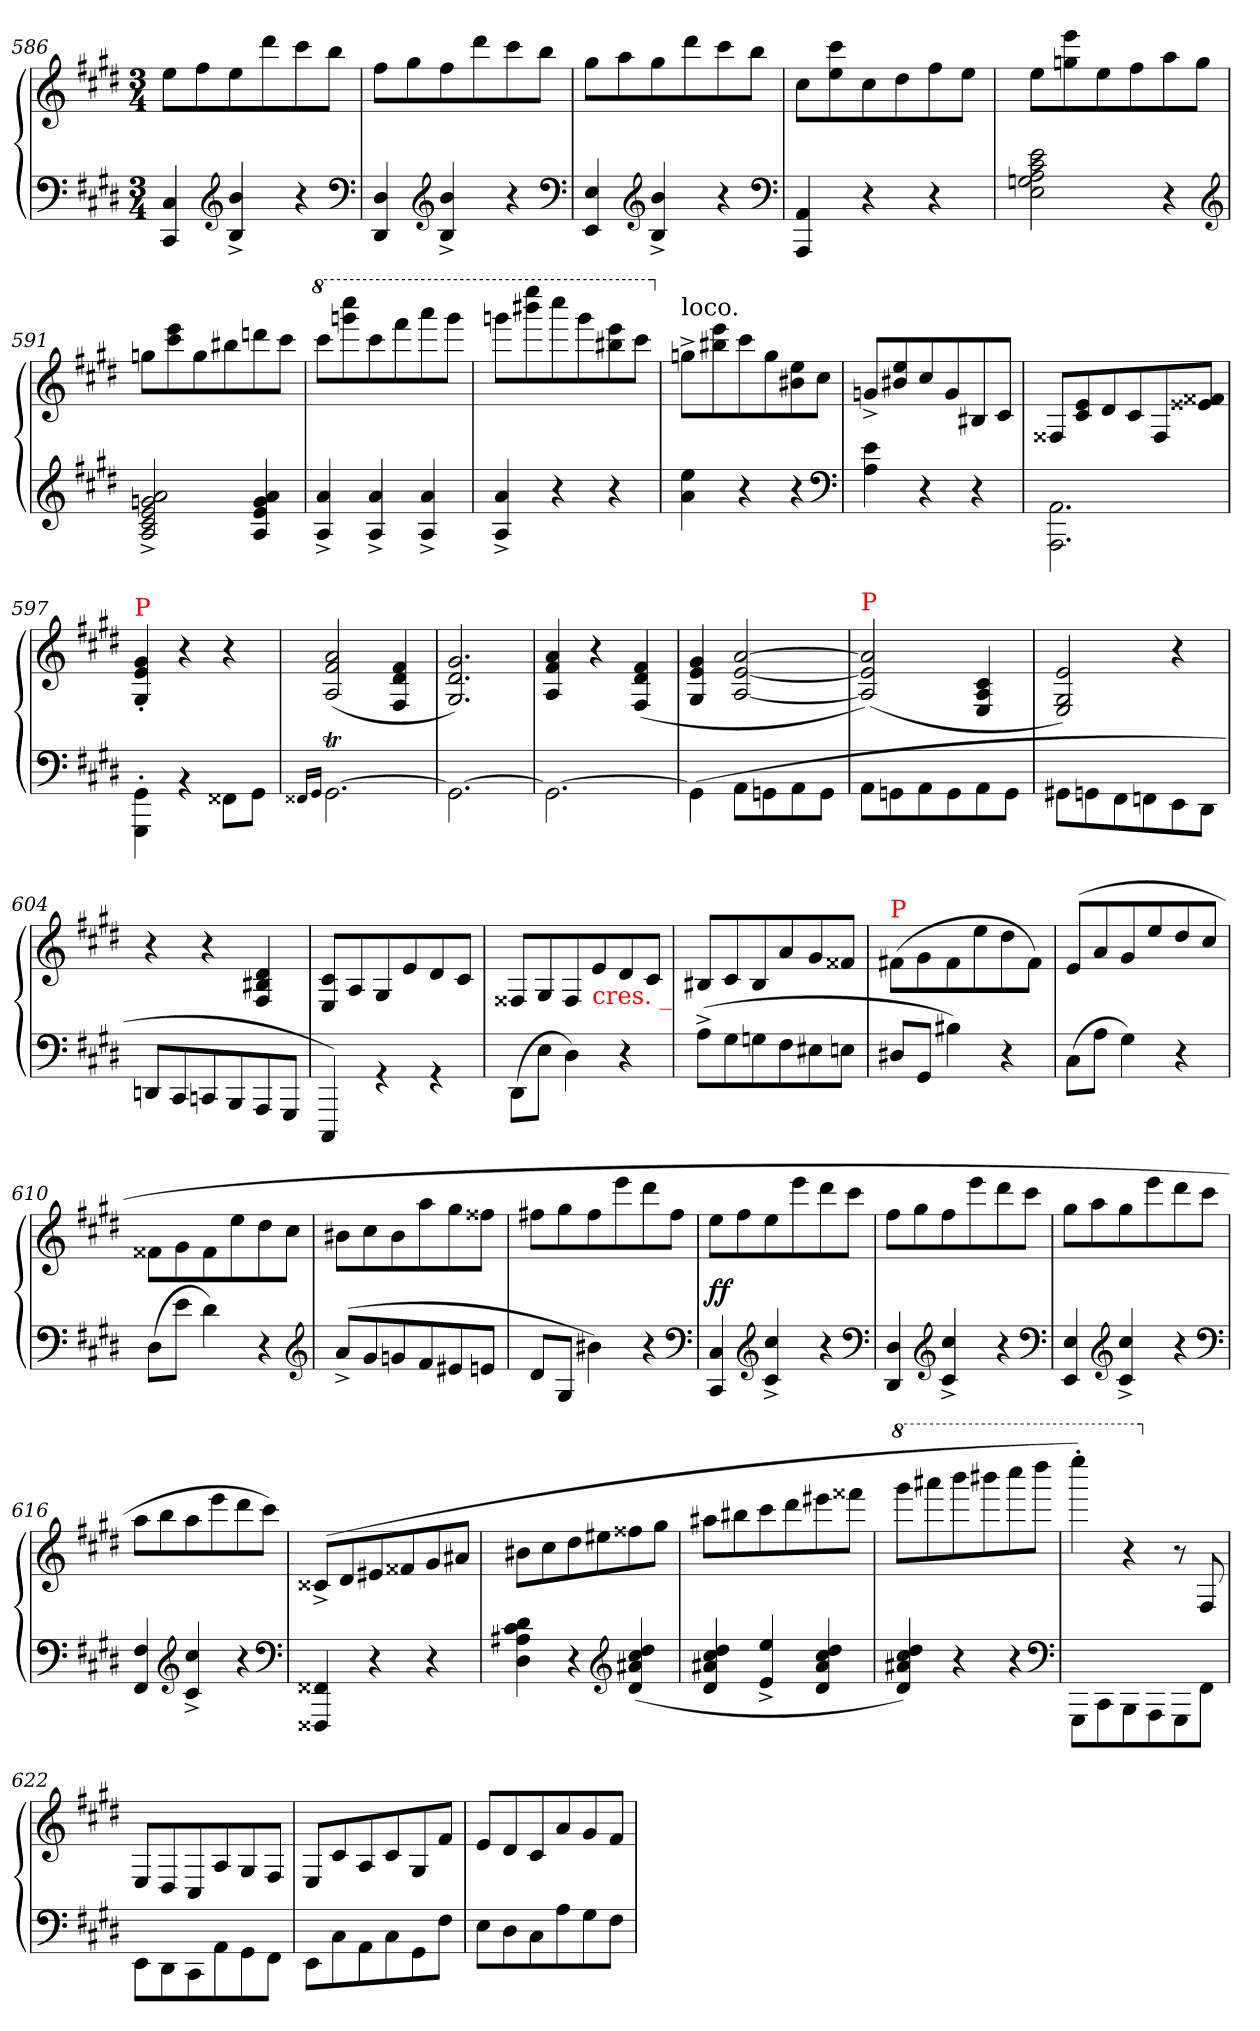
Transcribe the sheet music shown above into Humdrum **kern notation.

**kern	**kern	**dynam
*part1	*part1	*part1
*staff2	*staff1	*staff1/2
*clefF4	*clefG2	*
*k[f#c#g#d#]	*k[f#c#g#d#]	*
*M3/4	*M3/4	*
=586	=586	=586
4C# 4CC#	8eeL	.
.	8ff#	.
*clefG2	*	*
4b^> 4B^>	8ee	.
.	8ddd#	.
4r	8ccc#	.
.	8bbJ	.
*clefF4	*	*
=587	=587	=587
4D# 4DD#	8ff#L	.
.	8gg#	.
*clefG2	*	*
4b^> 4B^>	8ff#	.
.	8ddd#	.
4r	8ccc#	.
.	8bbJ	.
*clefF4	*	*
=588	=588	=588
4E 4EE	8gg#L	.
.	8aa	.
*clefG2	*	*
4b^> 4B^>	8gg#	.
.	8ddd#	.
4r	8ccc#	.
.	8bbJ	.
*clefF4	*	*
=589	=589	=589
4AA 4AAA	8cc#L	.
.	8ccc# 8ee	.
4r	8cc#	.
.	8dd#	.
4r	8ff#	.
.	8eeJ	.
=590	=590	=590
2e 2c# 2A 2Gn 2E	8eeL	.
.	8eee 8ggn	.
.	8ee	.
.	8ff#	.
4r	8aa	.
.	8ggJ	.
*clefG2	*	*
=591	=591	=591
2a^> 2gn^> 2e^> 2c#^> 2A^>	8ggnL	.
.	8eee 8ccc#	.
.	8gg	.
.	8bb#X	.
4a 4g 4e 4A	8dddn	.
.	8ccc#J	.
=592	=592	=592
*	*8va	*
4a^> 4A^>	8cccc#L	.
.	8ccccc# 8ggggn	.
4a^> 4A^>	8cccc#	.
.	8ffff#	.
4a^> 4A^>	8aaaa	.
.	8ggggJ	.
=593	=593	=593
4a^> 4A^>	8ggggnL	.
.	8eeeee 8bbbb#X	.
4r	8ccccc#	.
.	8gggg	.
4r	8eeee 8bbb#X	.
.	8cccc#J	.
=594	=594	=594
*	*X8va	*
!	!LO:TX:a:t=loco.	!
4ee 4a	8ggn^<L	.
.	8eee 8bb#X	.
4r	8ccc#	.
.	8gg	.
4r	8ee 8b#X	.
.	8cc#J	.
*clefF4	*	*
=595	=595	=595
4e 4A	8gn^<L	.
.	8ee 8b#X	.
4r	8cc#	.
.	8g	.
4r	8B#X	.
.	8c#J	.
=596	=596	=596
2.AA\ 2.AAA\	8F##XL	.
.	8e 8c#	.
.	8d#	.
.	8c#	.
.	8F##/	.
.	8f## 8e##XJ	.
=597	=597	=597
!	!LO:TX:a:color=red:t=P	!
4GG#'>\ 4GGG#'>\	4g#'</ 4e'</ 4G#'</	.
4rBB	4r	.
8FF##X\L	4r	.
8GG#J	.	.
=598	=598	=598
16qqFF##X/LL	.	.
16qqGG#/JJ	.	.
[2.GG#t\	(>2a/ 2f#/ 2A/	.
.	4f#/ 4d#/ 4F#/	.
=599	=599	=599
2.GG#\_	2.g#/ 2.d#/ 2.G#/)	.
=600	=600	=600
2.GG#\_	4a/ 4f#/ 4A/	.
.	4r	.
.	(>4f#/ 4d#/ 4F#/	.
=601	=601	=601
(<4GG#\]	4g#/ 4e/ 4G#/	.
8AA\L	[2a/ [2e/ [2A/	.
8GGn\	.	.
8AA\	.	.
8GG\J	.	.
=602	=602	=602
!	!LO:TX:a:color=red:t=P	!
8AA\L	(>2a]/ 2e]/ 2A]/)	.
8GGn\	.	.
8AA\	.	.
8GG\	.	.
8AA	4c#/ 4A/ 4E/	.
8GGJ	.	.
=603	=603	=603
8GG#X\L	2e/ 2G#/ 2E/)	.
8GGn\	.	.
8FF#\	.	.
8FFn\	.	.
8EE	4r	.
8DD#J	.	.
=604	=604	=604
8DDn/L	4r	.
8CC#/	.	.
8CCn/	4r	.
8BBB/	.	.
8AAA/	4d#/ 4B#X/ 4F#/	.
8GGG#/J	.	.
=605	=605	=605
4CCC#/)	8c#/ 8E/L	.
.	8A/	.
4rGG	8G#/	.
.	8e	.
4rGG	8d#	.
.	8c#J	.
=606	=606	=606
(<8DD#\L	8F##XL	.
8E\J	8G#/	.
4D#\)	8F##/	.
!	!LO:TX:b:color=red:t=cres. _	!
.	8e	.
4r	8d#	.
.	8c#J	.
=607	=607	=607
(>8A^<L	8B#XL	.
8G#	8c#	.
8Gn	8B#	.
8F#	8a	.
8E#X	8g#	.
8EnJ	8f##XJ	.
=608	=608	=608
!	!LO:TX:a:color=red:t=P	!
8D#X/L	(>8f#XL	.
8GG#/J	8g#	.
4B#X)	8f#	.
.	8ee	.
4r	8dd#	.
.	8f#J)	.
=609	=609	=609
(>8C#L	(>8eL	.
8AJ	8a	.
4G#)	8g#	.
.	8ee	.
4r	8dd#	.
.	8cc#J	.
=610	=610	=610
(>8D#L	8f##XL	.
8eJ	8g#	.
4d#)	8f##	.
.	8ee	.
4r	8dd#	.
.	8cc#J	.
*clefG2	*	*
=611	=611	=611
(>8a^<L	8b#XL	.
8g#	8cc#	.
8gn	8b#	.
8f#	8aa	.
8e#X	8gg#	.
8enJ	8ff##XJ	.
=612	=612	=612
8d#L	8ff#XL	.
8G#J	8gg#	.
4b#X)	8ff#	.
.	8eee	.
4r	8ddd#	.
.	8ff#J	.
*clefF4	*	*
=613	=613	=613
4C# 4CC#	8eeL	ff
.	8ff#	.
*clefG2	*	*
4cc#^> 4c#^>	8ee	.
.	8eee	.
4r	8ddd#	.
.	8ccc#J	.
*clefF4	*	*
=614	=614	=614
4D# 4DD#	8ff#L	.
.	8gg#	.
*clefG2	*	*
4cc#^> 4c#^>	8ff#	.
.	8eee	.
4r	8ddd#	.
.	8ccc#J	.
*clefF4	*	*
=615	=615	=615
4E 4EE	8gg#L	.
.	8aa	.
*clefG2	*	*
4cc#^> 4c#^>	8gg#	.
.	8eee	.
4r	8ddd#	.
.	8ccc#J	.
*clefF4	*	*
=616	=616	=616
4F# 4FF#	8aaL	.
.	8bb	.
*clefG2	*	*
4cc#^> 4c#^>	8aa	.
.	8eee	.
4r	8ddd#	.
.	8ccc#J)	.
*clefF4	*	*
=617	=617	=617
4FF##X 4FFF##X	(>8c##X^>L	.
.	8d#	.
4r	8e#X	.
.	8f##X	.
4r	8g#	.
.	8a#XJ	.
=618	=618	=618
4d# 4c# 4A#X 4D#	8b#XL	.
.	8cc#	.
4r	8dd#	.
.	8ee#X	.
*clefG2	*	*
(>4dd# 4cc# 4a#X 4d#	8ff##X	.
.	8gg#J	.
=619	=619	=619
4dd# 4cc# 4a#X 4d#	8aa#XL	.
.	8bb#X	.
4ee^> 4e^>	8ccc#	.
.	8ddd#	.
4dd# 4cc# 4a# 4d#	8eee#X	.
.	8fff##XJ	.
=620	=620	=620
*	*8va	*
4dd# 4cc# 4a#X 4d#)	8gggg#L	.
.	8aaaa#X	.
4r	8bbbb	.
.	8bbbb#X	.
4r	8ccccc#	.
.	8ddddd#J	.
*clefF4	*	*
=621	=621	=621
8GGG#\L	4eeeee'>)	.
8CC#	.	.
8BBB	4r	.
8AAA	.	.
*	*X8va	*
8GGG#	8r	.
8FF#J	8F#/	.
=622	=622	=622
8EE\L	8E/L	.
8DD#\	8D#/	.
8CC#\	8C#/	.
8AA\	8A/	.
8GG#\	8G#/	.
8FF#\J	8F#/J	.
=623	=623	=623
8EE\L	8E/L	.
8C#\	8c#/	.
8AA\	8A/	.
8C#\	8c#/	.
8GG#\	8G#/	.
8F#J	8f#J	.
=624	=624	=624
8EL	8eL	.
8D#	8d#	.
8C#\	8c#	.
8A	8a	.
8G#	8g#	.
8F#J	8f#J	.
=	=	=
*-	*-	*-
